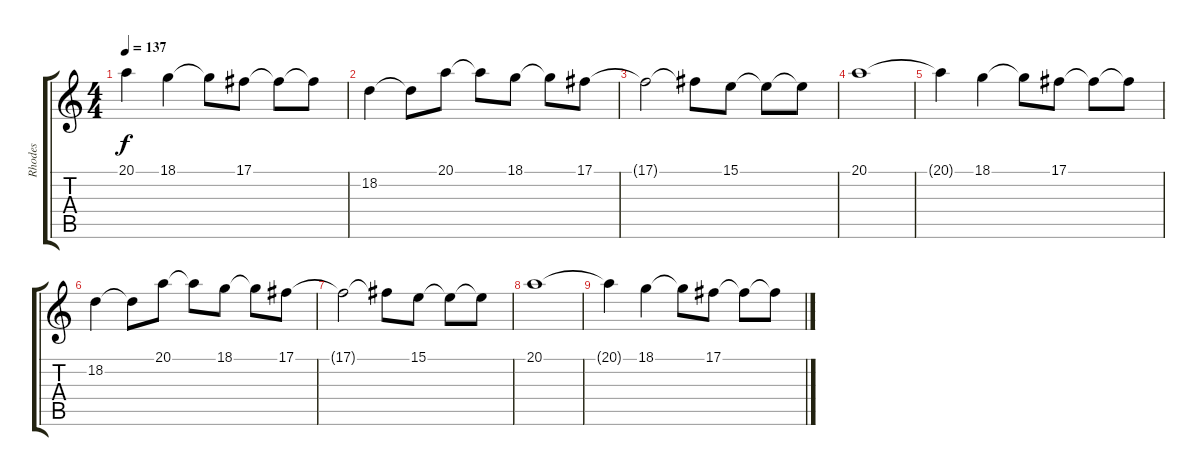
\track ("Rhodes" "Rhodes") {instrument electricpiano1}
\staff {score tabs}
\tuning (Db4 Ab3 E3 B2 Gb2 B1) {hide}
\ts (4 4)
\tempo 137
\clef g2
\ks c
20.1{t}.4{dy f} 18.1.4 18.1{t}.8 17.1.8 17.1{t}.8 17.1{t}.8 |
18.2.4 18.2{t}.8 20.1.8 20.1{t}.8 18.1.8 18.1{t}.8 17.1.8 |
17.1{t}.2 17.1{t}.8 15.1.8 15.1{t}.8 15.1{t}.8 |
20.1.1 |
20.1{t}.4 18.1.4 18.1{t}.8 17.1.8 17.1{t}.8 17.1{t}.8 |
18.2.4 18.2{t}.8 20.1.8 20.1{t}.8 18.1.8 18.1{t}.8 17.1.8 |
17.1{t}.2 17.1{t}.8 15.1.8 15.1{t}.8 15.1{t}.8 |
20.1.1 |
20.1{t}.4 18.1.4 18.1{t}.8 17.1.8 17.1{t}.8 17.1{t}.8
